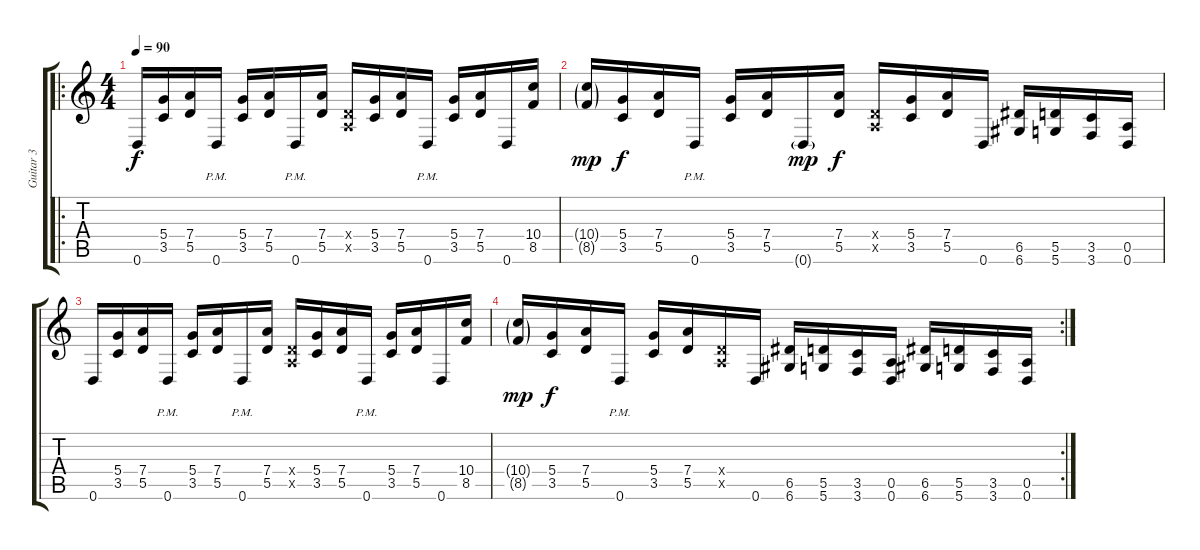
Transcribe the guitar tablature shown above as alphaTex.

\track ("Guitar 3" "Guitar 3") {instrument distortionguitar}
\staff {score tabs}
\tuning (E4 B3 G3 D3 A2 D2) {hide}
\ro
\ts (4 4)
\tempo 90
\clef g2
\ks c
0.6.16{dy f} (5.4 3.5).16 (7.4 5.5).16 0.6{pm}.16 (5.4 3.5).16 (7.4 5.5).16 0.6{pm}.16 (7.4 5.5).16 (0.4{x} 0.5{x}).16 (5.4 3.5).16 (7.4 5.5).16 0.6{pm}.16 (5.4 3.5).16 (7.4 5.5).16 0.6.16 (10.4 8.5).16 |
(10.4{g} 8.5{g}).16{dy mp} (5.4 3.5).16{dy f} (7.4 5.5).16 0.6{pm}.16 (5.4 3.5).16 (7.4 5.5).16 0.6{g}.16{dy mp} (7.4 5.5).16{dy f} (0.4{x} 0.5{x}).16 (5.4 3.5).16 (7.4 5.5).16 0.6.16 (6.5 6.6).16 (5.5 5.6).16 (3.5 3.6).16 (0.5 0.6).16 |
0.6.16 (5.4 3.5).16 (7.4 5.5).16 0.6{pm}.16 (5.4 3.5).16 (7.4 5.5).16 0.6{pm}.16 (7.4 5.5).16 (0.4{x} 0.5{x}).16 (5.4 3.5).16 (7.4 5.5).16 0.6{pm}.16 (5.4 3.5).16 (7.4 5.5).16 0.6.16 (10.4 8.5).16 |
\rc 2
(10.4{g} 8.5{g}).16{dy mp} (5.4 3.5).16{dy f} (7.4 5.5).16 0.6{pm}.16 (5.4 3.5).16 (7.4 5.5).16 (0.4{x} 0.5{x}).16 0.6.16 (6.5 6.6).16 (5.5 5.6).16 (3.5 3.6).16 (0.5 0.6).16 (6.5 6.6).16 (5.5 5.6).16 (3.5 3.6).16 (0.5 0.6).16
